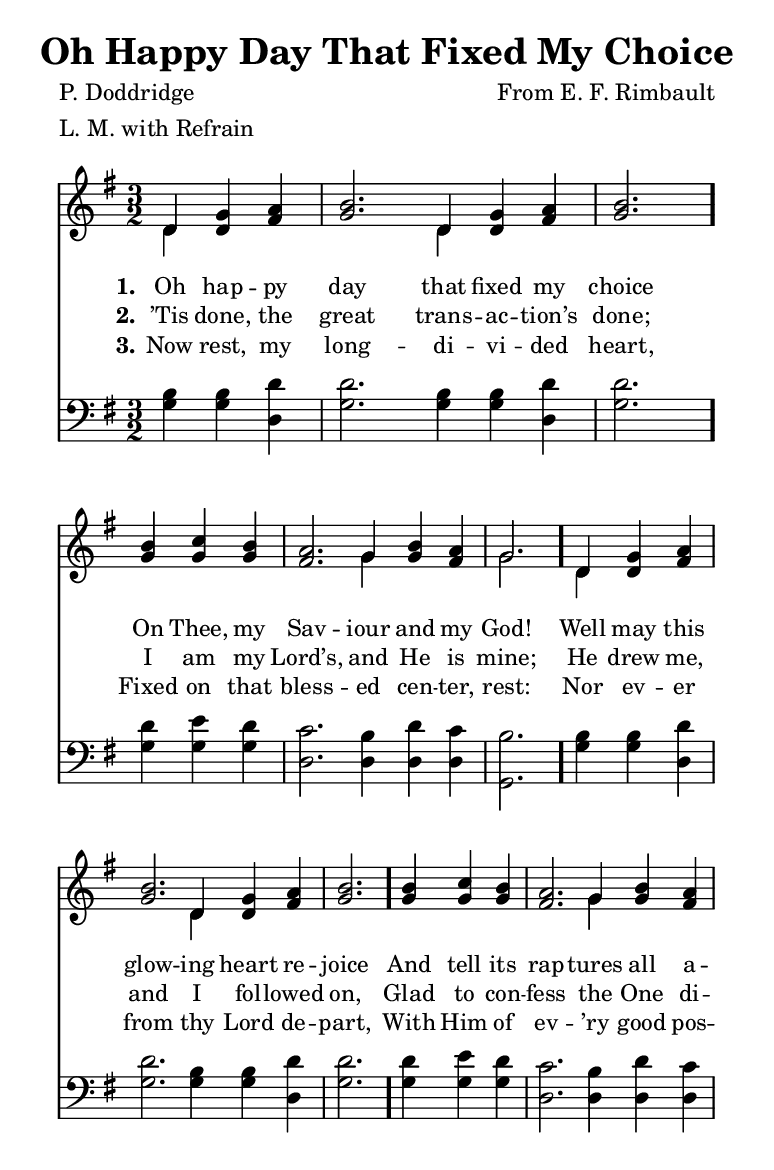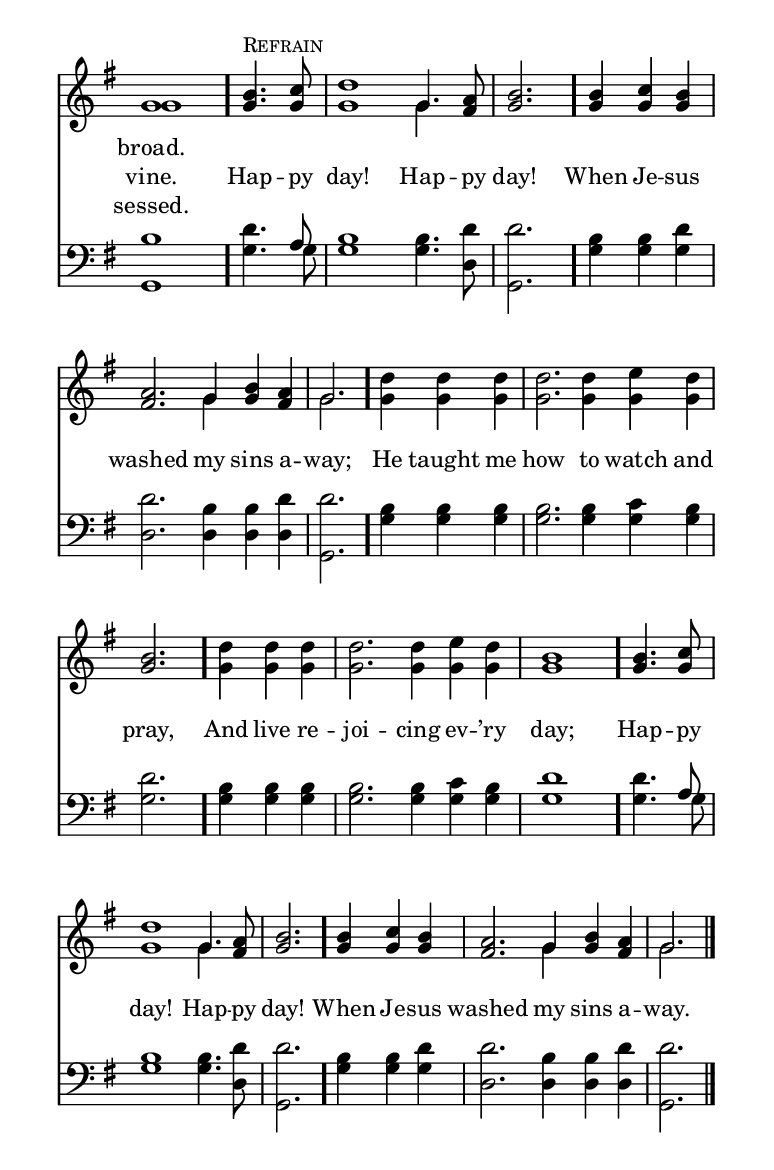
\include "common/global.ily"
\paper {
  \include "common/paper.ily"
}

\header{
  %gospel
  hymnnumber = "248"
  title = "Oh Happy Day That Fixed My Choice"
  tunename = ""
  meter = "L. M. with Refrain"
  poet = "P. Doddridge"
  composer = "From E. F. Rimbault"
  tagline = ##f
}

global = {
  \include "common/overrides.ily"
  \override Staff.TimeSignature.style = #'numbered
  \time 3/2
  \override Score.MetronomeMark.transparent = ##t % hide all fermata changes too
  \tempo 2=80
  \key g \major
  \partial 2.
  \autoBeamOff
}

patternA = { c4 c c | c2. }
patternB = { c4 c c | c2. c4 c c | c1 }
patternC = { c4. c8 | c1 c4. c8 | c2. }

notesSoprano = {
\global
\relative c' {

  \changePitch \patternA { d g a | b d, g a | b }
  \changePitch \patternA { b c b | a g b a | g } \eogbreak
  \changePitch \patternA { d g a | b d, g a | b }
  \changePitch \patternB { b c b | a g b a | g } \eogbreak

  << s^\markup { \small \caps "Refrain" }
  \changePitch \patternC { b c | d g, a | b } >>
  \changePitch \patternA { b c b | a g b a | g } \eogbreak
  \changePitch \patternA { d' d d | d d e d | b }
  \changePitch \patternB { d d d | d d e d | b } \eogbreak
  \changePitch \patternC { b c | d g, a | b }
  \changePitch \patternA { b c b | a g b a | g } \eogbreak

  \bar "|."

}
}

notesAlto = {
\global
\relative e' {

  \changePitch \patternA { d d fis | g d d fis | g }
  \changePitch \patternA { g g g | fis g g fis | g }
  \changePitch \patternA { d d fis | g d d fis | g }
  \changePitch \patternB { g g g | fis g g fis | g }

  \changePitch \patternC { g g | g g fis | g }
  \changePitch \patternA { g g g | fis g g fis | g }
  \changePitch \patternA { g g g | g g g g | g }
  \changePitch \patternB { g g g | g g g g | g }
  \changePitch \patternC { g g | g g fis | g }
  \changePitch \patternA { g g g | fis g g fis | g }

}
}

notesTenor = {
\global
\relative a {

  \changePitch \patternA { b b d | d b b d | d }
  \changePitch \patternA { d e d | c b d c | b }
  \changePitch \patternA { b b d | d b b d | d }
  \changePitch \patternB { d e d | c b d c | b }

  \changePitch \patternC { d a | b b d | d }
  \changePitch \patternA { b b d | d b b d | d }
  \changePitch \patternA { b b b | b b c b | d }
  \changePitch \patternB { b b b | b b c b | d }
  \changePitch \patternC { d a | b b d | d }
  \changePitch \patternA { b b d | d b b d | d }

}
}

notesBass = {
\global
\relative f {

  \changePitch \patternA { g g d | g g g d | g }
  \changePitch \patternA { g g g | d d d d | g, }
  \changePitch \patternA { g' g d | g g g d | g }
  \changePitch \patternB { g g g | d d d d | g, }

  \changePitch \patternC { g' g | g g d | g, }
  \changePitch \patternA { g' g g | d d d d | g, }
  \changePitch \patternA { g' g g | g g g g | g }
  \changePitch \patternB { g g g | g g g g | g }
  \changePitch \patternC { g g | g g d | g, }
  \changePitch \patternA { g' g g | d d d d | g, }

}
}

Refrain = \lyricmode {

Hap -- py day! Hap -- py day! \bar "."
When Je -- sus washed my sins a -- way; \bar "."
He taught me how to watch and pray, \bar "."
And live re -- joi -- cing ev -- ’ry day; \bar "."
Hap -- py day! Hap -- py day! \bar "."
When Je -- sus washed my sins a -- way. \bar "."

}

wordsA = \lyricmode {
\set stanza = "1."

Oh hap -- py day that fixed my choice \bar "."
On Thee, my Sav -- iour and my God! \bar "."
Well may this glow -- ing heart re -- joice \bar "."
And tell its rap -- tures all a -- broad. \bar "."

}

wordsB = \lyricmode {
\set stanza = "2."

’Tis done, the great trans -- ac -- tion’s done;
I am my Lord’s, and He is mine;
He drew me, and I fol -- lowed on,
Glad to con -- fess the One di -- vine.

\Refrain

}

wordsC = \lyricmode {
\set stanza = "3."

Now rest, my long -- di -- vi -- ded heart,
Fixed on that bless -- ed cen -- ter, rest:
Nor ev -- er from thy Lord de -- part,
With Him of ev -- ’ry good pos -- sessed.

}

\score {
  \context ChoirStaff <<
    \context Staff = upper <<
      \set Staff.autoBeaming = ##f
      \set ChoirStaff.systemStartDelimiter = #'SystemStartBar
      \set ChoirStaff.printPartCombineTexts = ##f
      \partcombine #'(2 . 11) \notesSoprano \notesAlto
      \context NullVoice = sopranos { \voiceOne << \notesSoprano >> }
      \context Lyrics = one   \lyricsto sopranos \wordsA
      \context Lyrics = two   \lyricsto sopranos \wordsB
      \context Lyrics = three \lyricsto sopranos \wordsC
    >>
    \context Staff = men <<
      \set Staff.autoBeaming = ##f
      \clef bass
      \set ChoirStaff.printPartCombineTexts = ##f
      \partcombine #'(2 . 11) \notesTenor \notesBass
    >>
  >>
  \layout {
    \include "common/layout.ily"
  }
  #(cond ((ly:get-option 'eog-midi-permitted) #{ \midi{
    \include "common/midi.ily"
  } #}))
}

\version "2.19.49"  % necessary for upgrading to future LilyPond versions.

% vi:set et ts=2 sw=2 ai nocindent syntax=lilypond:
